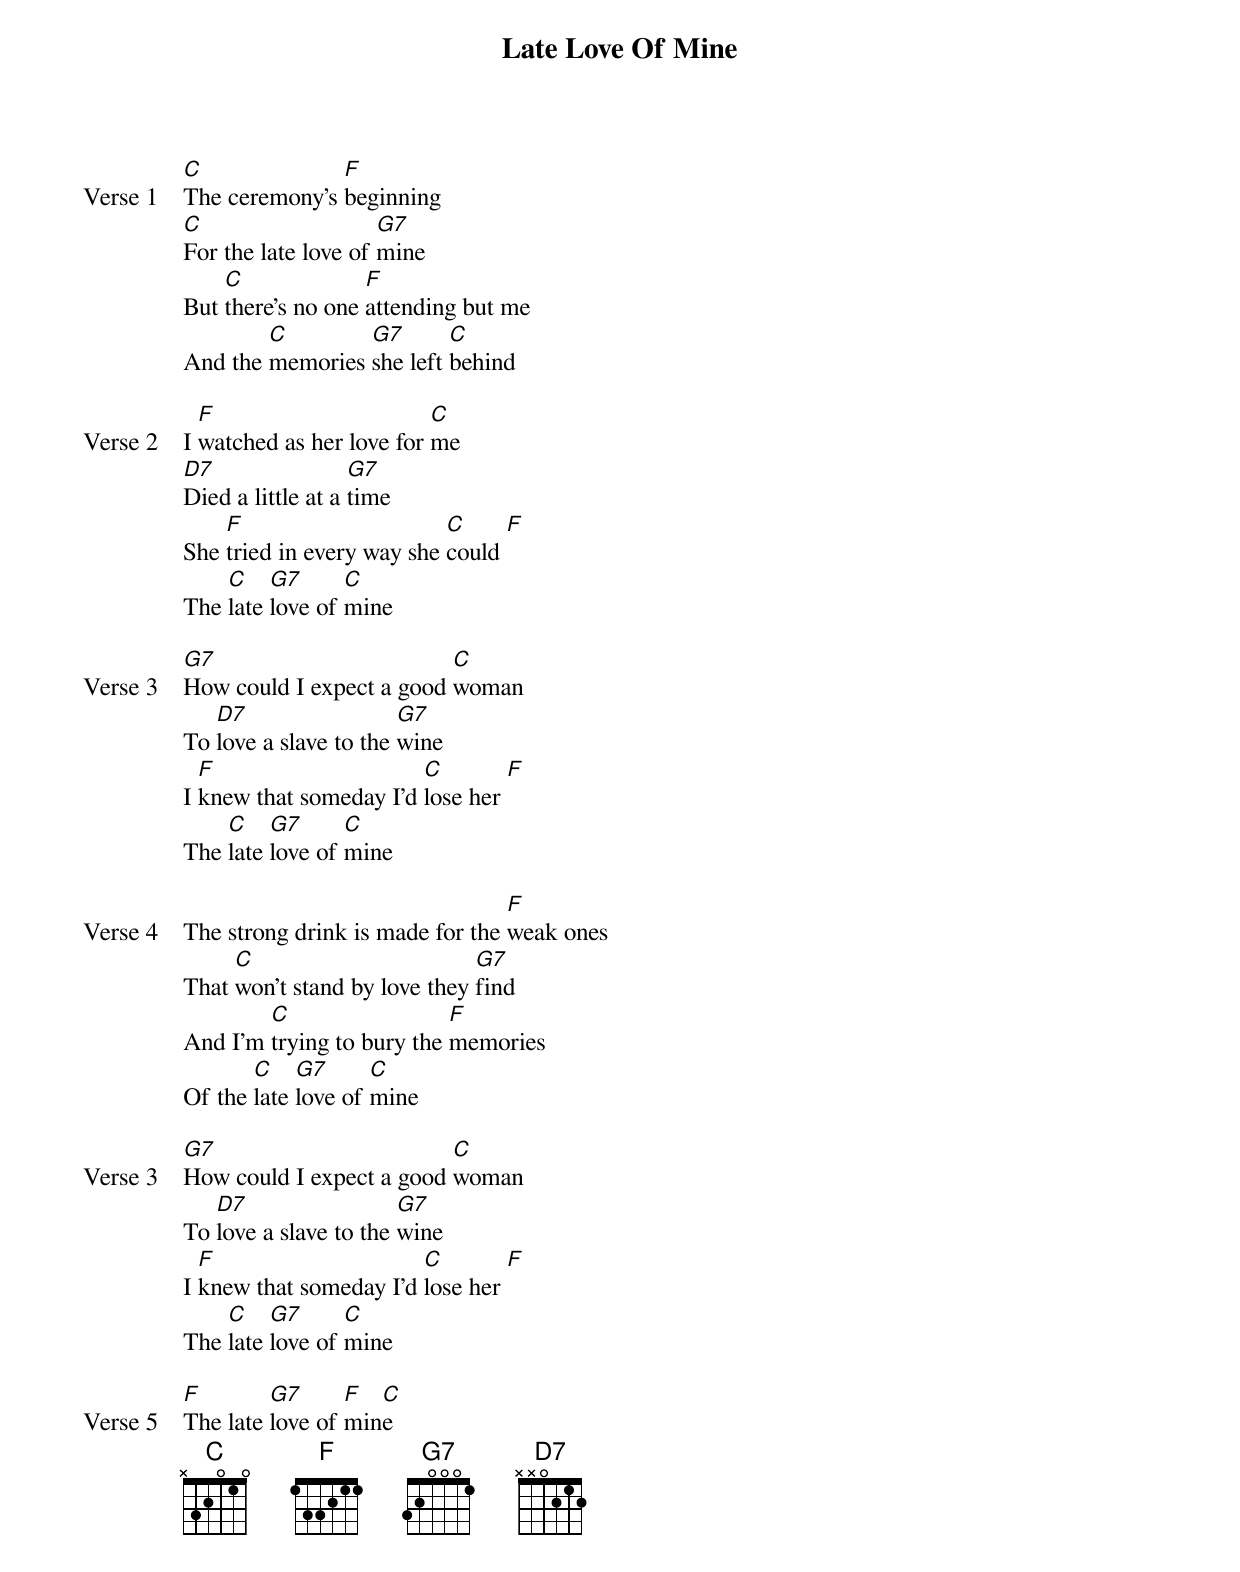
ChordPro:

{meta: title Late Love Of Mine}
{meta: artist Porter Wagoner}

{start_of_verse: Verse 1}
[C]The ceremony's [F]beginning
[C]For the late love of [G7]mine
But [C]there's no one [F]attending but me
And the [C]memories [G7]she left [C]behind
{end_of_verse}

{start_of_verse: Verse 2}
I [F]watched as her love for [C]me
[D7]Died a little at a [G7]time
She [F]tried in every way she [C]could [F]
The [C]late [G7]love of [C]mine
{end_of_verse}

{start_of_verse: Verse 3}
[G7]How could I expect a good [C]woman
To [D7]love a slave to the [G7]wine
I [F]knew that someday I'd [C]lose her [F]
The [C]late [G7]love of [C]mine
{end_of_verse}

{start_of_verse: Verse 4}
The strong drink is made for the [F]weak ones
That [C]won't stand by love they [G7]find
And I'm [C]trying to bury the [F]memories
Of the [C]late [G7]love of [C]mine
{end_of_verse}

{start_of_verse: Verse 3}
[G7]How could I expect a good [C]woman
To [D7]love a slave to the [G7]wine
I [F]knew that someday I'd [C]lose her [F]
The [C]late [G7]love of [C]mine
{end_of_verse}

{start_of_verse: Verse 5}
[F]The late [G7]love of [F]min[C]e
{end_of_verse}
